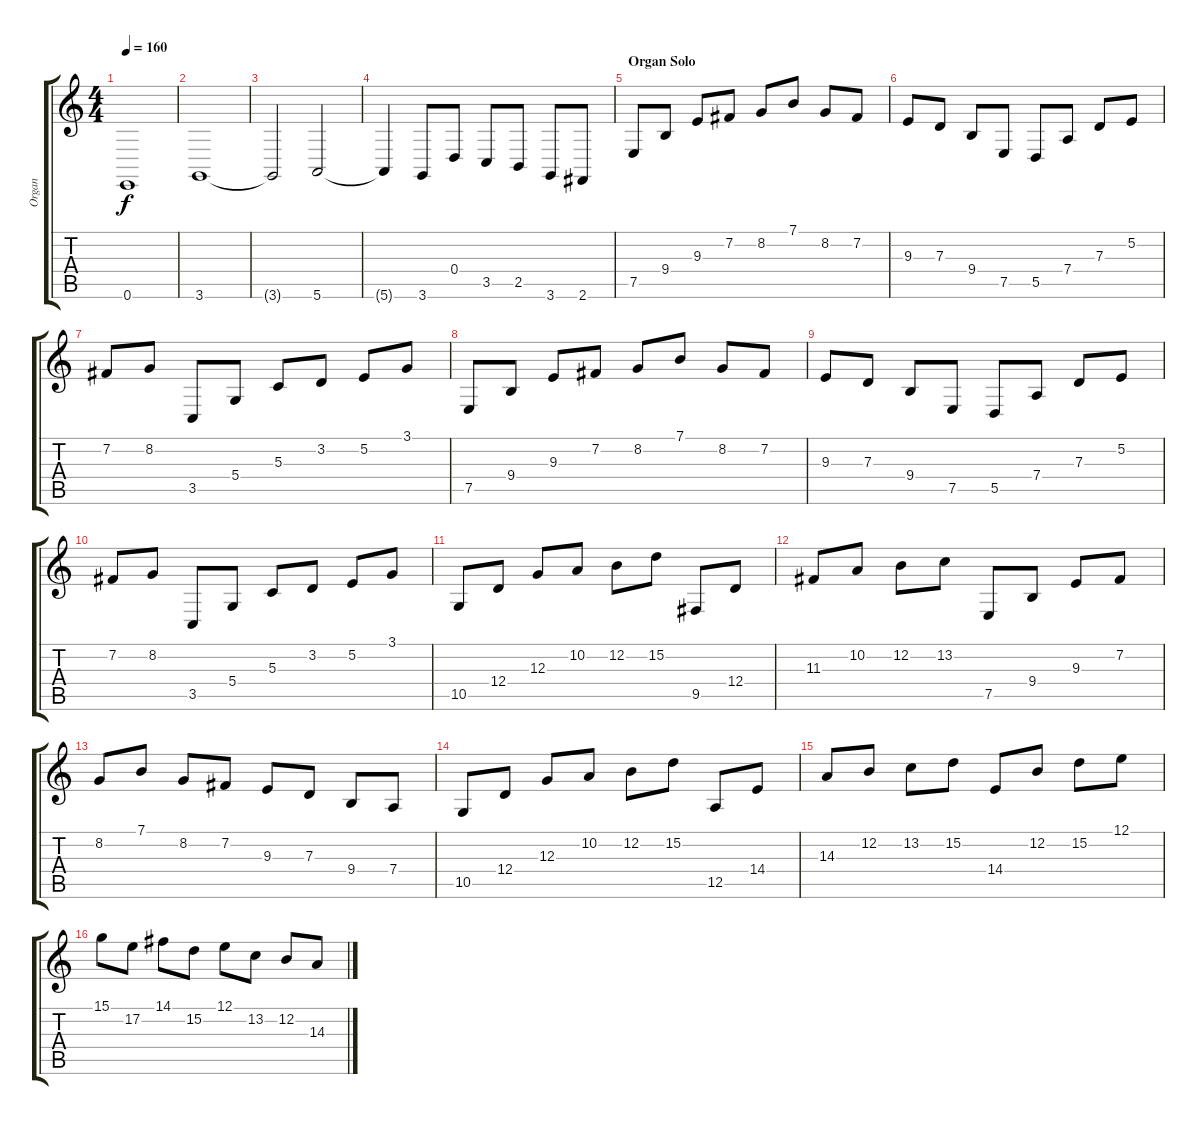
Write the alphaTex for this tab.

\track ("Organ" "Organ") {instrument drawbarorgan}
\staff {score tabs}
\tuning (E4 B3 G3 D3 A2 E2) {hide}
\ts (4 4)
\tempo 160
\clef g2
\ks c
0.6{t}.1{dy f} |
3.6.1 |
3.6{t}.2 5.6.2 |
5.6{t}.4 3.6.8 0.4.8 3.5.8 2.5.8 3.6.8 2.6.8 |
\section ("" "Organ Solo")
7.5.8{volume 16} 9.4.8 9.3.8 7.2.8 8.2.8 7.1.8 8.2.8 7.2.8 |
9.3.8 7.3.8 9.4.8 7.5.8 5.5.8 7.4.8 7.3.8 5.2.8 |
7.2.8 8.2.8 3.5.8 5.4.8 5.3.8 3.2.8 5.2.8 3.1.8 |
7.5.8{volume 16} 9.4.8 9.3.8 7.2.8 8.2.8 7.1.8 8.2.8 7.2.8 |
9.3.8 7.3.8 9.4.8 7.5.8 5.5.8 7.4.8 7.3.8 5.2.8 |
7.2.8 8.2.8 3.5.8 5.4.8 5.3.8 3.2.8 5.2.8 3.1.8 |
10.5.8 12.4.8 12.3.8 10.2.8 12.2.8 15.2.8 9.5.8 12.4.8 |
11.3.8 10.2.8 12.2.8 13.2.8 7.5.8 9.4.8 9.3.8 7.2.8 |
8.2.8 7.1.8 8.2.8 7.2.8 9.3.8 7.3.8 9.4.8 7.4.8 |
10.5.8 12.4.8 12.3.8 10.2.8 12.2.8 15.2.8 12.5.8 14.4.8 |
14.3.8 12.2.8 13.2.8 15.2.8 14.4.8 12.2.8 15.2.8 12.1.8 |
15.1.8 17.2.8 14.1.8 15.2.8 12.1.8 13.2.8 12.2.8 14.3.8
